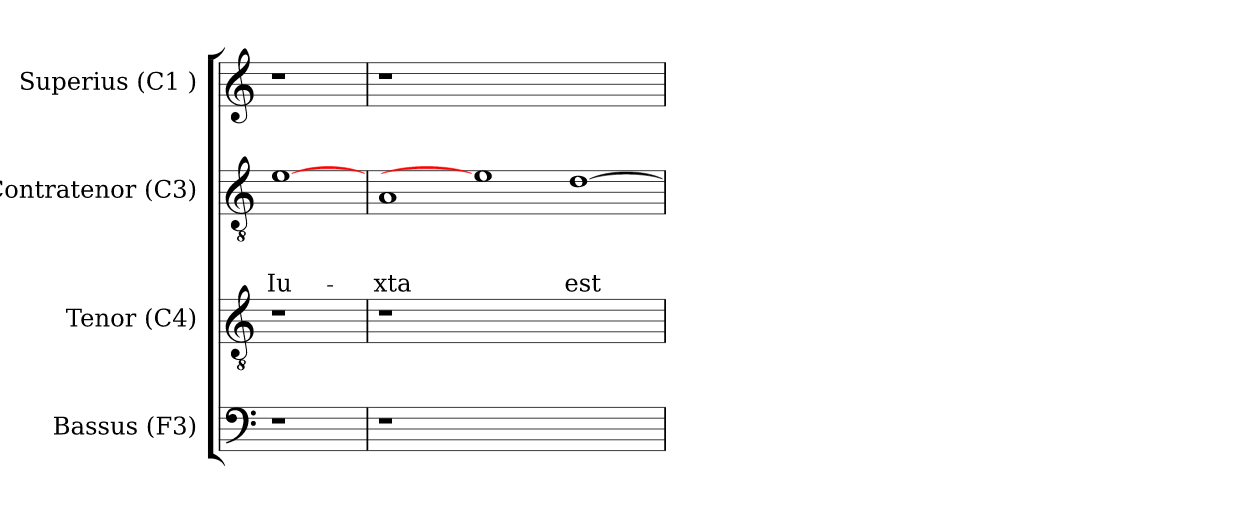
**kern	**kern	**kern	**text	**text	**text	**kern
*part4	*part3	*part2	*part2	*part2	*part2	*part1
*staff4	*staff3	*staff2	*staff2	*staff2	*staff2	*staff1
*I"Bassus (F3)	*I"Tenor (C4)	*I"Contratenor (C3)	*	*	*	*I"Superius (C1 )
*I'Bass.	*I'T.	*I'C.	*	*	*	*I'S.
*clefF4	*clefGv2	*clefGv2	*	*	*	*clefG2
*k[]	*k[]	*k[]	*	*	*	*k[]
*C:	*C:	*C:	*	*	*	*C:
=1	=1	=1	=1	=1	=1	=1
!LO:N:vis=1	!LO:N:vis=1	!	!	!	!LO:LY:b:rj	!LO:N:vis=1
1r	1r	[1e	.	.	Iu-	1r
=2	=2	=2	=2	=2	=2	=2
!LO:N:vis=1	!LO:N:vis=1	!	!	!	!LO:LY:b	!LO:N:vis=1
1r	1r	1A	.	.	-xta	1r
0ryy	0ryy	1e]	.	.	.	0ryy
!	!	!	!	!	!LO:LY:b	!
.	.	[>1d	.	.	est	.
=	=	=	=	=	=	=
*-	*-	*-	*-	*-	*-	*-
